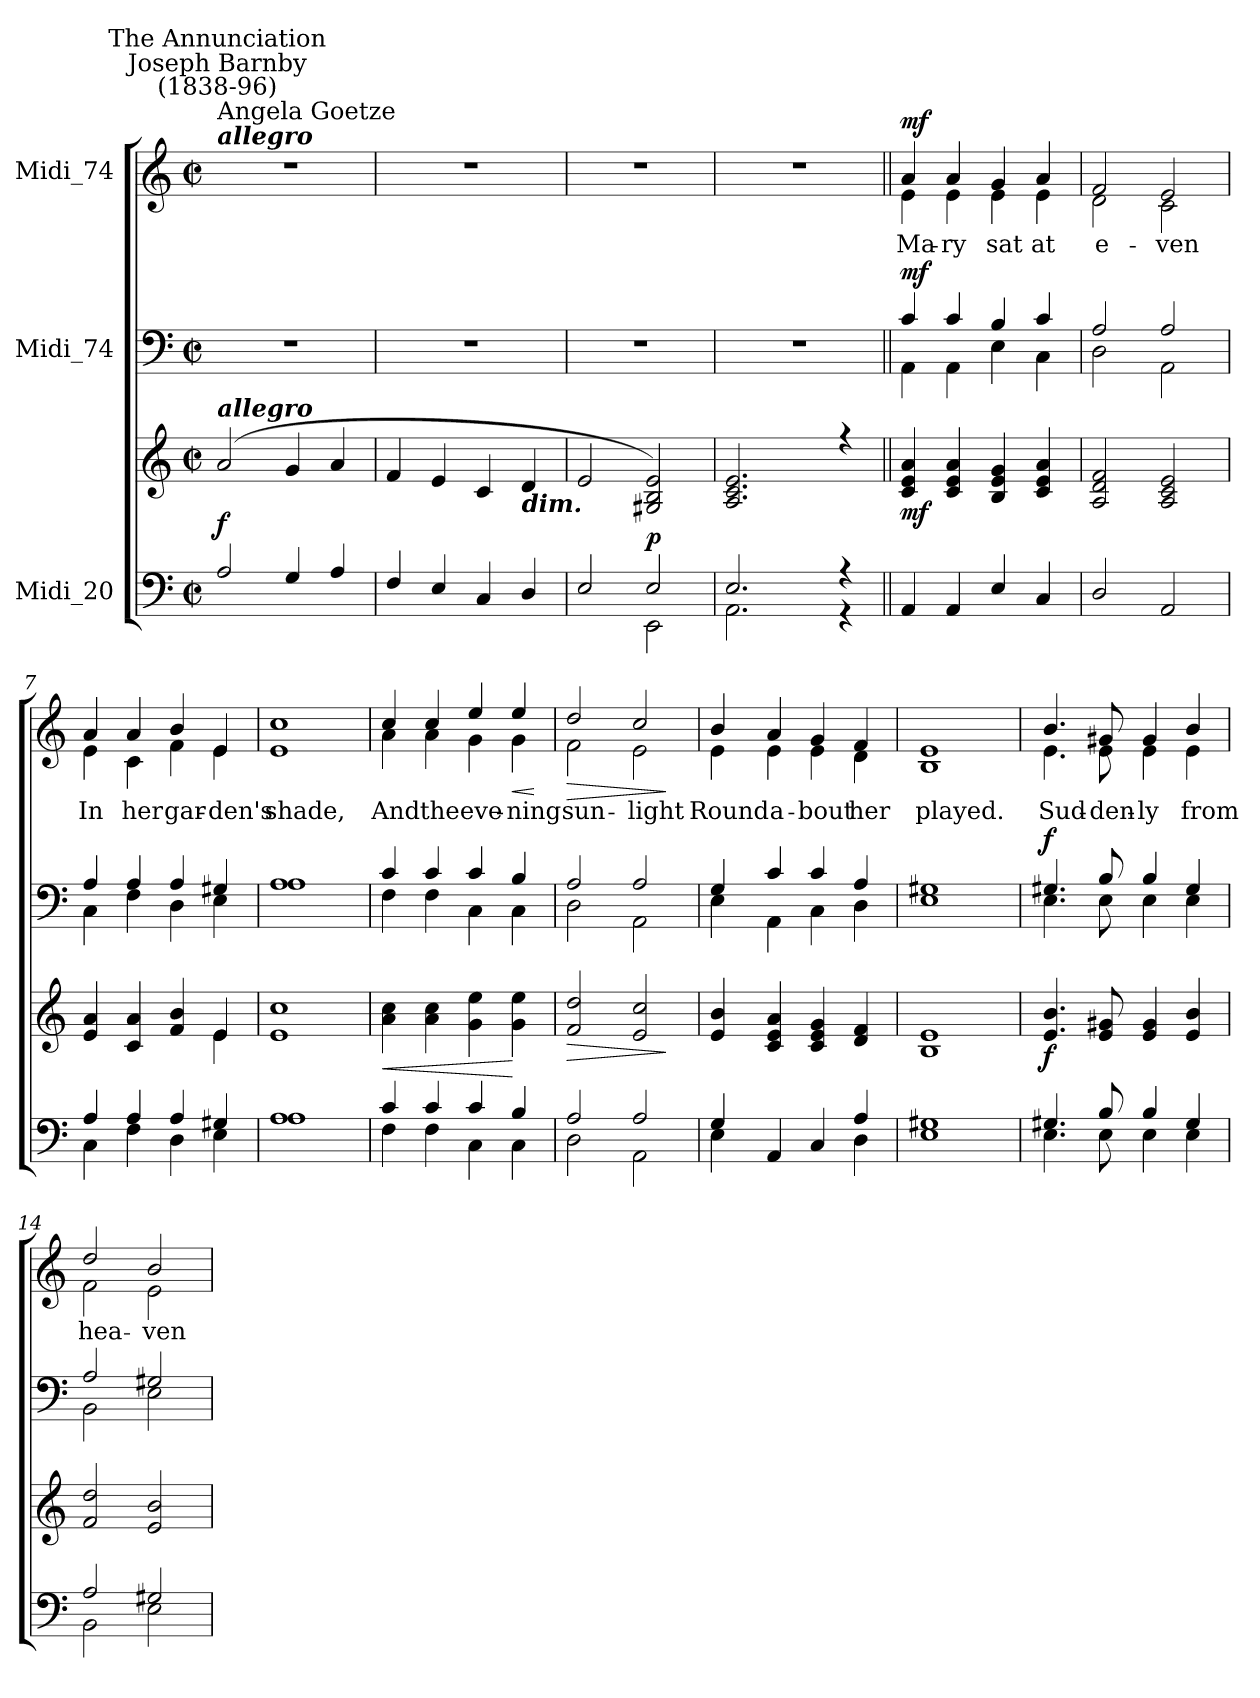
**kern	**kern	**dynam	**kern	**dynam	**kern	**text	**dynam
*part3	*part3	*part3	*part2	*part2	*part1	*part1	*part1
*staff4	*staff3	*staff3/4	*staff2	*staff2	*staff1	*staff1	*staff1
*I"Midi_20	*	*	*I"Midi_74	*	*I"Midi_74	*	*
*clefF4	*clefG2	*	*clefF4	*	*clefG2	*	*
*k[]	*k[]	*	*k[]	*	*k[]	*	*
*C:	*C:	*	*C:	*	*C:	*	*
*M2/2	*M2/2	*	*M2/2	*	*M2/2	*	*
*met(c|)	*met(c|)	*	*met(c|)	*	*met(c|)	*	*
=1	=1	=1	=1	=1	=1	=1	=1
*^	*^	*	*^	*	*^	*	*
!	!	!	!	!	!	!	!	!LO:TX:a:Bi:t=allegro	!	!	!
!	!	!	!	!	!	!	!	!LO:TX:a:t=Angela Goetze	!	!	!
!	!	!	!	!	!	!	!	!LO:TX:a:cj:t=Joseph Barnby\n(1838-96)	!	!	!
!	!	!	!	!	!	!	!	!LO:TX:a:cj:t=The Annunciation	!	!	!
!	!	!LO:TX:a:Bi:t=allegro	!	!	!	!	!	!	!	!	!
!	!	!	!	!LO:DY:a=2	!	!	!	!	!	!	!
2A/	2ryy	(<2a	1ryy	f	1r	2ryy	.	1r	2ryy	.	.
4G/	2ryy	4g	.	.	.	2ryy	.	.	2ryy	.	.
4A/	.	4a	.	.	.	.	.	.	.	.	.
=2	=2	=2	=2	=2	=2	=2	=2	=2	=2	=2	=2
4F/	2ryy	4f	1ryy	.	1r	2ryy	.	1r	2ryy	.	.
4E/	.	4e	.	.	.	.	.	.	.	.	.
4C/	2ryy	4c	.	.	.	2ryy	.	.	2ryy	.	.
!	!	!LO:TX:b:Bi:t=dim.	!	!	!	!	!	!	!	!	!
4D/	.	4d	.	.	.	.	.	.	.	.	.
=3	=3	=3	=3	=3	=3	=3	=3	=3	=3	=3	=3
2E/	2ryy	2e	1ryy	.	1r	2ryy	.	1r	2ryy	.	.
!	!	!	!	!LO:DY:b	!	!	!	!	!	!	!
2E/	2EE\	2G#X 2B 2e)	.	p	.	2ryy	.	.	2ryy	.	.
=4	=4	=4	=4	=4	=4	=4	=4	=4	=4	=4	=4
2.E/	2.AA\	2.A 2.c 2.e	1ryy	.	1r	2ryy	.	1r	2ryy	.	.
.	.	.	.	.	.	2ryy	.	.	2ryy	.	.
4r	4r	4r	.	.	.	.	.	.	.	.	.
=5||	=5||	=5||	=5||	=5||	=5||	=5||	=5||	=5||	=5||	=5||	=5||
!	!	!	!	!LO:DY:b	!	!	!LO:DY:a	!	!	!LO:LY:b	!LO:DY:b
4AA/	2ryy	4c 4e 4a	1ryy	mf	4c/	4AA\	mf	4a/	4e\	Ma-	mf
!	!	!	!	!	!	!	!	!	!	!LO:LY:b	!
4AA/	.	4c 4e 4a	.	.	4c/	4AA\	.	4a/	4e\	-ry	.
!	!	!	!	!	!	!	!	!	!	!LO:LY:b	!
4E/	2ryy	4B 4e 4g	.	.	4B/	4E\	.	4g/	4e\	sat	.
!	!	!	!	!	!	!	!	!	!	!LO:LY:b	!
4C/	.	4c 4e 4a	.	.	4c/	4C\	.	4a/	4e\	at	.
=6	=6	=6	=6	=6	=6	=6	=6	=6	=6	=6	=6
!	!	!	!	!	!	!	!	!	!	!LO:LY:b	!
2D/	2ryy	2A 2d 2f	1ryy	.	2A/	2D\	.	2f/	2d\	e-	.
!	!	!	!	!	!	!	!	!	!	!LO:LY:b	!
2AA/	2ryy	2A 2c 2e	.	.	2A/	2AA\	.	2e/	2c\	-ven	.
!!LO:LB:g=z	!!
=7	=7	=7	=7	=7	=7	=7	=7	=7	=7	=7	=7
!	!	!	!	!	!	!	!	!	!	!LO:LY:b	!
4A/	4C\	4e 4a	2ryy	.	4A/	4C\	.	4a/	4e\	In	.
!	!	!	!	!	!	!	!	!	!	!LO:LY:b	!
4A/	4F\	4c 4a	.	.	4A/	4F\	.	4a/	4c\	her	.
!	!	!	!	!	!	!	!	!	!	!LO:LY:b	!
4A/	4D\	4f 4b	4ryy	.	4A/	4D\	.	4b/	4f\	gar-	.
!	!	!	!	!	!	!	!	!	!	!LO:LY:b	!
4G#X/	4E\	4e	4e\	.	4G#X/	4E\	.	4e/	4e\	-den's	.
=8	=8	=8	=8	=8	=8	=8	=8	=8	=8	=8	=8
!	!	!	!	!	!	!	!	!	!	!LO:LY:b	!
1A/	1A\	1cc	1e\	.	1A/	1A\	.	1cc/	1e\	shade,	.
=9	=9	=9	=9	=9	=9	=9	=9	=9	=9	=9	=9
!	!	!	!	!LO:HP:b	!	!	!	!	!	!LO:LY:b	!
4c/	4F\	4a 4cc	2ryy	<	4c/	4F\	.	4cc/	4a\	And	.
!	!	!	!	!	!	!	!	!	!	!LO:LY:b	!
4c/	4F\	4a 4cc	.	.	4c/	4F\	.	4cc/	4a\	the	.
!	!	!	!	!	!	!	!	!	!	!LO:LY:b	!
4c/	4C\	4g 4ee	2ryy	.	4c/	4C\	.	4ee/	4g\	eve-	.
!	!	!	!	!	!	!	!	!	!	!LO:LY:b	!LO:HP:b
4B/	4C\	4g 4ee	.	[	4B/	4C\	.	4ee/	4g\	-ning	<
*v	*v	*	*	*	*v	*v	*	*v	*v	*	*
*	*v	*v	*	*	*	*	*	*
.	.	.	.	.	.	.	[
=10	=10	=10	=10	=10	=10	=10	=10
*^	*	*	*	*	*	*	*
!	!	!	!LO:HP:b	!	!	!	!LO:LY:b	!LO:HP:b
*	*	*^	*	*^	*	*^	*	*
2A/	2D\	2f 2dd	2ryy	>	2A/	2D\	.	2dd/	2f\	sun-	>
!	!	!	!	!	!	!	!	!	!	!LO:LY:b	!
2A/	2AA\	2e 2cc	2ryy	.	2A/	2AA\	.	2cc/	2e\	-light	.
*v	*v	*	*	*	*v	*v	*	*v	*v	*	*
*	*v	*v	*	*	*	*	*	*
.	.	]	.	.	.	.	]
=11	=11	=11	=11	=11	=11	=11	=11
*^	*^	*	*^	*	*	*	*
!	!	!	!	!	!	!	!	!	!LO:LY:b	!
*	*	*	*	*	*	*	*	*^	*	*
4G/	4E\	4e 4b	2ryy	.	4G/	4E\	.	4b/	4e\	Round	.
!	!	!	!	!	!	!	!	!	!	!LO:LY:b	!
4AA/	4ryy	4c 4e 4a	.	.	4c/	4AA\	.	4a/	4e\	a-	.
!	!	!	!	!	!	!	!	!	!	!LO:LY:b	!
4C/	4ryy	4c 4e 4g	2ryy	.	4c/	4C\	.	4g/	4e\	-bout	.
!	!	!	!	!	!	!	!	!	!	!LO:LY:b	!
4A/	4D\	4d 4f	.	.	4A/	4D\	.	4f/	4d\	her	.
=12	=12	=12	=12	=12	=12	=12	=12	=12	=12	=12	=12
!	!	!	!	!	!	!	!	!	!	!LO:LY:b	!
1G#X/	1E\	1e	1B\	.	1G#X/	1E\	.	1e/	1B\	played.	.
!!LO:LB:g=z	!!
=13	=13	=13	=13	=13	=13	=13	=13	=13	=13	=13	=13
!	!	!	!	!LO:DY:b	!	!	!LO:DY:a	!	!	!LO:LY:b	!
4.G#X/	4.E\	4.e 4.b	2ryy	f	4.G#X/	4.E\	f	4.b/	4.e\	Sud-	.
!	!	!	!	!	!	!	!	!	!	!LO:LY:b	!
8B/	8E\	8e 8g#X	.	.	8B/	8E\	.	8g#X/	8e\	-den-	.
!	!	!	!	!	!	!	!	!	!	!LO:LY:b	!
4B/	4E\	4e 4g#	2ryy	.	4B/	4E\	.	4g#/	4e\	-ly	.
!	!	!	!	!	!	!	!	!	!	!LO:LY:b	!
4G#/	4E\	4e 4b	.	.	4G#/	4E\	.	4b/	4e\	from	.
=14	=14	=14	=14	=14	=14	=14	=14	=14	=14	=14	=14
!	!	!	!	!	!	!	!	!	!	!LO:LY:b	!
2A/	2BB\	2f 2dd	2ryy	.	2A/	2BB\	.	2dd/	2f\	hea-	.
!	!	!	!	!	!	!	!	!	!	!LO:LY:b	!
2G#X/	2E\	2e 2b	2ryy	.	2G#X/	2E\	.	2b/	2e\	-ven	.
*v	*v	*	*	*	*v	*v	*	*v	*v	*	*
*	*v	*v	*	*	*	*	*	*
=	=	=	=	=	=	=	=
*-	*-	*-	*-	*-	*-	*-	*-
